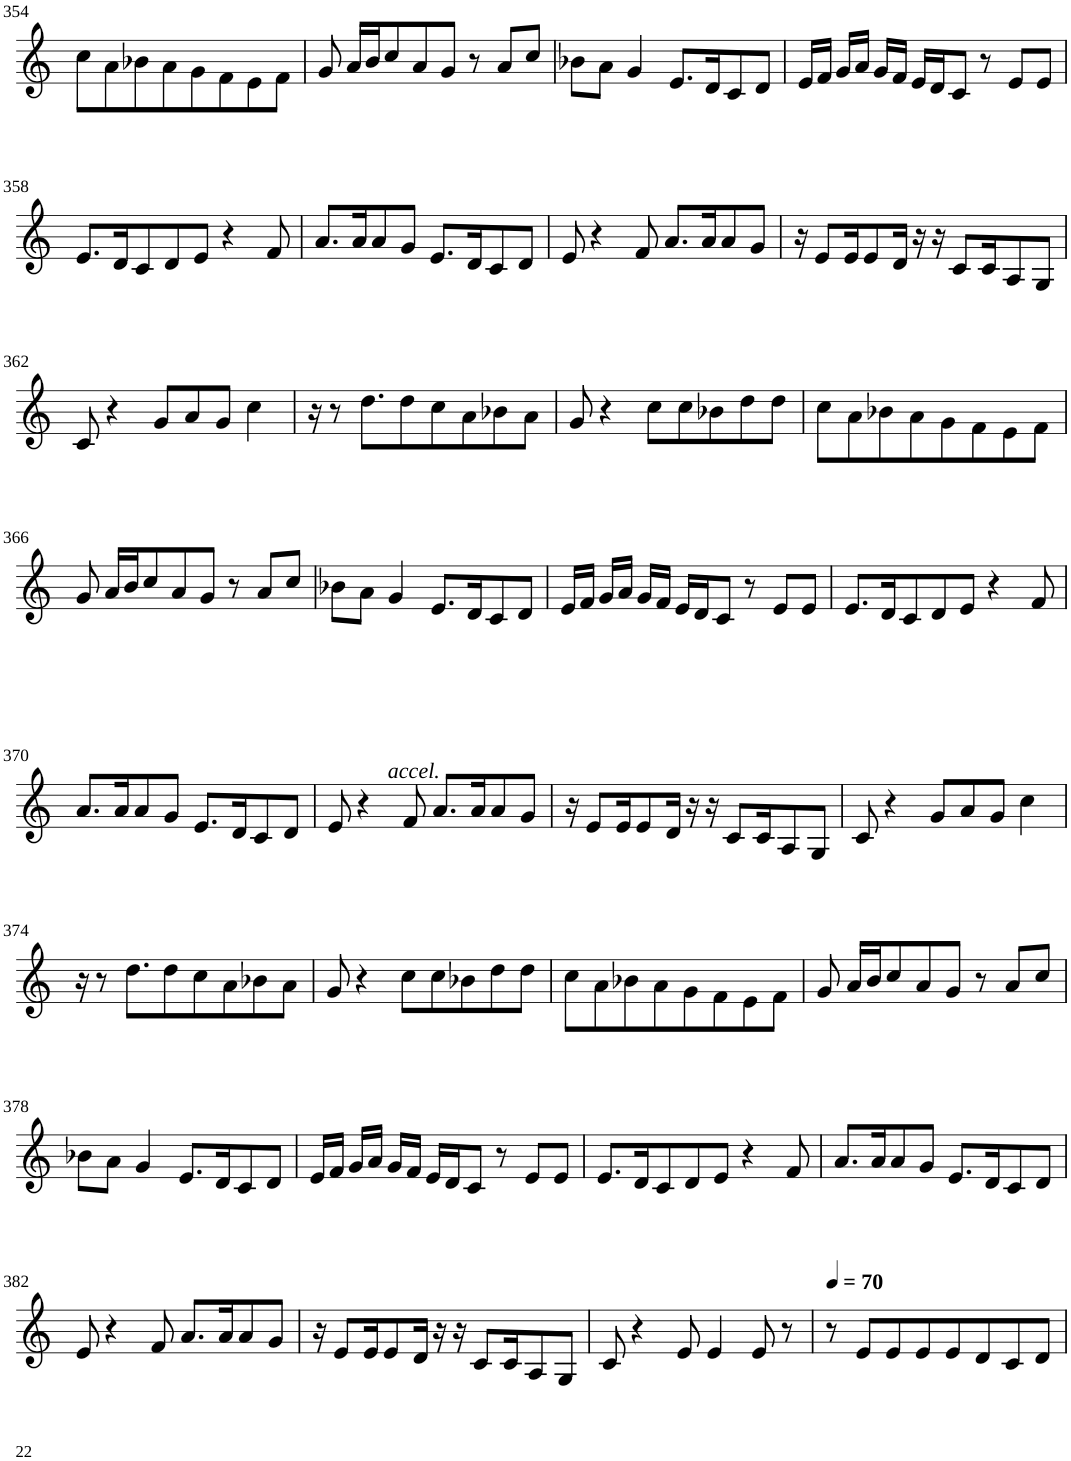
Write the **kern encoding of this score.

**kern
*part1
*staff1
*I"Violin
!!LO:PB:g=z
*clefG2
*k[]
*M8/8
=354
8cc\L
8a\
8b-X\
8a\
8g\
8f\
8e\
8f\J
=355
8g/
16a/LL
16b/J
8cc/
8a/
8g/J
8r
8a/L
8cc/J
=356
8b-X\L
8a\J
4g/
8.e/L
16d/K
8c/
8d/J
=357
16e/LL
16f/JJ
16g/LL
16a/JJ
16g/LL
16f/JJ
16e/LL
16d/J
8c/J
8r
8e/L
8e/J
!!LO:LB:g=z
=358
8.e/L
16d/K
8c/
8d/
8e/J
4r
8f/
=359
8.a/L
16a/K
8a/
8g/J
8.e/L
16d/K
8c/
8d/J
=360
8e/
4r
8f/
8.a/L
16a/K
8a/
8g/J
=361
16r
8e/L
16e/K
8e/
16d/Jk
16r
16r
8c/L
16c/K
8A/
8G/J
!!LO:LB:g=z
=362
8c/
4r
8g/L
8a/
8g/J
4cc\
=363
16r
8r
8.dd\L
8dd\
8cc\
8a\
8b-X\
8a\J
=364
8g/
4r
8cc\L
8cc\
8b-X\
8dd\
8dd\J
=365
8cc\L
8a\
8b-X\
8a\
8g\
8f\
8e\
8f\J
!!LO:LB:g=z
=366
8g/
16a/LL
16b/J
8cc/
8a/
8g/J
8r
8a/L
8cc/J
=367
8b-X\L
8a\J
!LO:TX:b:i:t=accel.
4g/
8.e/L
16d/K
8c/
8d/J
=368
16e/LL
16f/JJ
16g/LL
16a/JJ
16g/LL
16f/JJ
16e/LL
16d/J
8c/J
8r
8e/L
8e/J
=369
8.e/L
16d/K
8c/
8d/
8e/J
4r
8f/
!!LO:LB:g=z
=370
8.a/L
16a/K
8a/
8g/J
8.e/L
16d/K
8c/
8d/J
=371
8e/
4r
8f/
8.a/L
16a/K
8a/
8g/J
=372
16r
8e/L
16e/K
8e/
16d/Jk
16r
16r
8c/L
16c/K
8A/
8G/J
=373
8c/
4r
8g/L
8a/
8g/J
4cc\
!!LO:LB:g=z
=374
16r
8r
8.dd\L
8dd\
8cc\
8a\
8b-X\
8a\J
=375
8g/
4r
8cc\L
8cc\
8b-X\
8dd\
8dd\J
=376
8cc\L
8a\
8b-X\
8a\
8g\
8f\
8e\
8f\J
=377
8g/
16a/LL
16b/J
8cc/
8a/
8g/J
8r
8a/L
8cc/J
!!LO:LB:g=z
=378
8b-X\L
8a\J
4g/
8.e/L
16d/K
8c/
8d/J
=379
16e/LL
16f/JJ
16g/LL
16a/JJ
16g/LL
16f/JJ
16e/LL
16d/J
8c/J
8r
8e/L
8e/J
=380
8.e/L
16d/K
8c/
8d/
8e/J
4r
8f/
=381
8.a/L
16a/K
8a/
8g/J
8.e/L
16d/K
8c/
8d/J
!!LO:LB:g=z
=382
8e/
4r
8f/
8.a/L
16a/K
8a/
8g/J
=383
16r
8e/L
16e/K
8e/
16d/Jk
16r
16r
8c/L
16c/K
8A/
8G/J
=384
8c/
4r
8e/
4e/
8e/
8r
=385
*MM70
8r
8e/L
8e/
8e/
8e/
8d/
8c/
8d/J
=
*-
